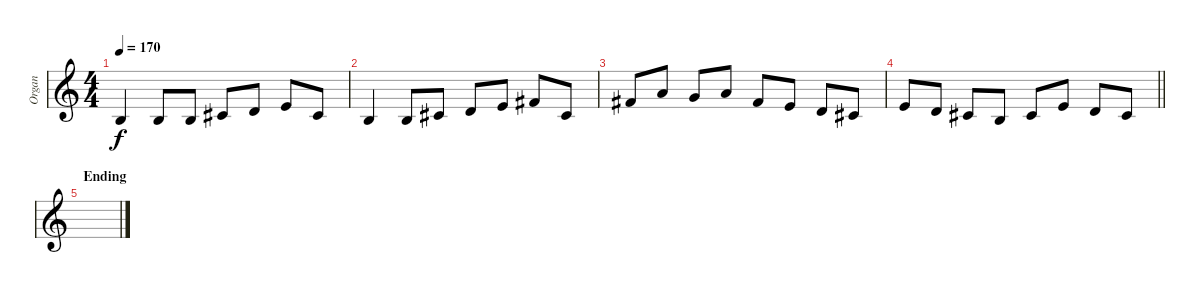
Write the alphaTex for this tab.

\track ("Organ" "Organ") {instrument churchorgan}
\staff {score}
\tuning (E4 B3 G3 D3 A2 E2) {hide}
\ts (4 4)
\tempo 170
\clef g2
\ks c
0.2.4{dy f} 0.2.8 0.2.8 2.2.8 3.2.8 5.2.8 2.2.8 |
0.2.4 0.2.8 2.2.8 3.2.8 5.2.8 2.1.8 2.2.8 |
7.2.8 5.1.8 8.2.8 5.1.8 7.2.8 5.2.8 7.3.8 6.3.8 |
\barLineRight lightlight
5.2.8 7.3.8 6.3.8 4.3.8 6.3.8 5.2.8 7.3.8 6.3.8 |
\section ("" "Ending")
